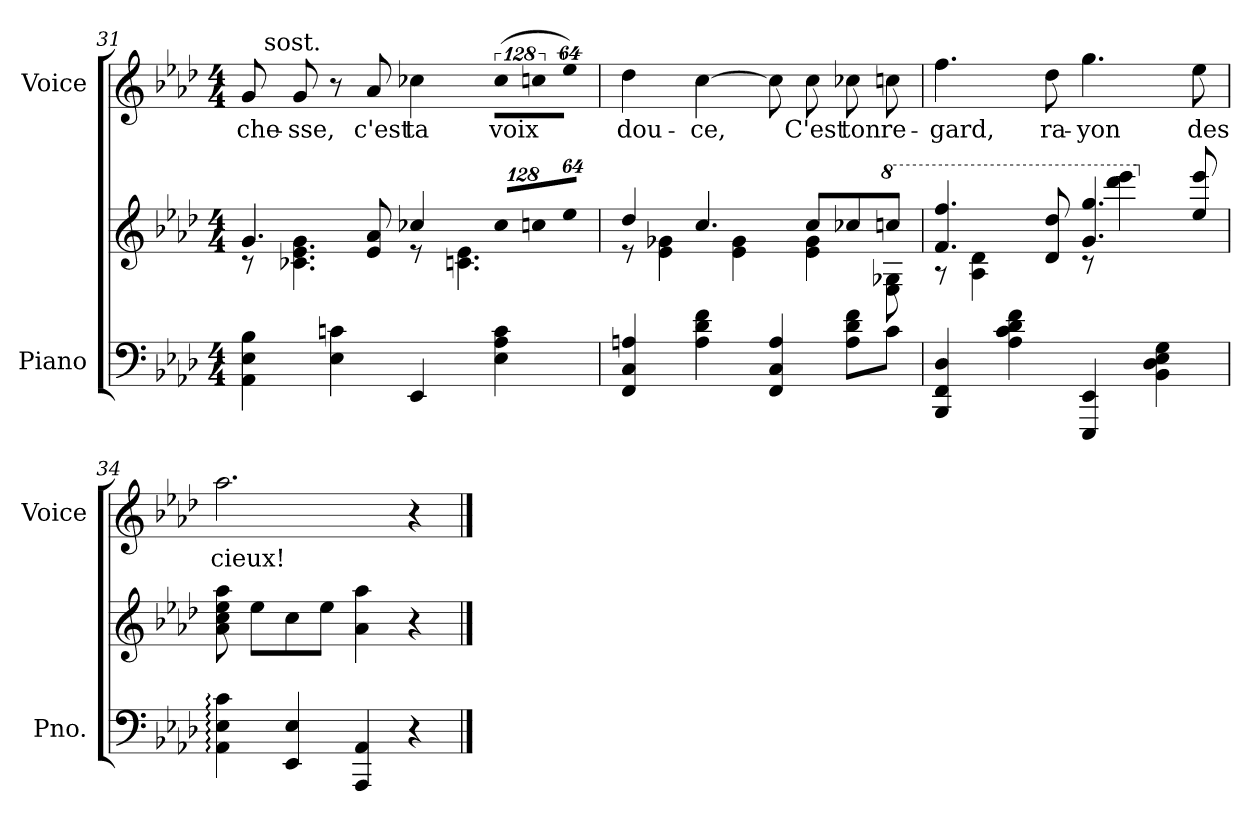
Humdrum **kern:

**kern	**kern	**kern	**text
*part2	*part2	*part1	*part1
*staff3	*staff2	*staff1	*staff1
*I"Piano	*	*I"Voice	*
*I'Pno.	*	*I'Voice	*
*clefF4	*clefG2	*clefG2	*
*k[b-e-a-d-]	*k[b-e-a-d-]	*k[b-e-a-d-]	*
*A-:	*A-:	*A-:	*
*M4/4	*M4/4	*M4/4	*
=31	=31	=31	=31
*	*^	*	*
!	!	!	!	!LO:LY:b:color=#000000
*	*	*	*^	*
4AA-i\ 4E-i 4B-i	4.gi/	8r	8gi/	32ryy	-che-
.	.	.	.	128ryy	.
!	!	!	!	!LO:TX:a:t=sost.	!
.	.	.	.	2ryy	.
!	!	!	!	!	!LO:LY:b:color=#000000
.	.	4.c-Xi\ 4.e-i 4.gi	8gi/	.	-sse,
4E-i\ 4cni	.	.	8r	.	.
!	!	!	!	!	!LO:LY:b:color=#000000
.	8e-i/ 8a-i	.	8a-i/	.	c'est
!	!	!	!	!	!LO:LY:b:color=#000000
4EE-i/	4cc-Xi/	8r	4cc-Xi\	.	ta
.	.	.	.	4ryy	.
.	.	4.cni\ 4.e-i	.	.	.
*	*Xbrackettup	*	*	*	*
!	!LO:N:vis=8	!	!LO:N:vis=8	!	!
!	!	!	!	!	!LO:LY:b:color=#000000
4E-i\ 4A-i 4ci	1024%85cc-i/L	.	(1024%85cc-i\L	.	voix
.	.	.	.	8ryy	.
!	!LO:N:vis=8	!	!LO:N:vis=8	!	!
.	1024%85ccni/	.	1024%85ccni\	.	.
.	.	.	.	16ryy	.
!	!LO:N:vis=8	!	!LO:N:vis=8	!	!
.	512%43ee-i/J	.	512%43ee-i\J)	.	.
.	.	.	.	64.ryy	.
*	*	*	*v	*v	*
!!LO:LB:g=z
=32	=32	=32	=32	=32
*	*	*	*^	*
!	!	!	!	!	!LO:LY:b:color=#000000
*	*	*	*v	*v	*
4FFi/ 4Ci 4Ani	4dd-i/	8r	4dd-i\	dou-
.	.	4e-i\ 4g-Xi	.	.
!	!	!	!	!LO:LY:b:color=#000000
4Ai\ 4d-i 4fi	4.cci/	.	[>4cci\	-ce,
.	.	4e-i\ 4g-i	.	.
4FFi/ 4Ci 4Ai	.	.	8cci\]	.
!	!	!	!	!LO:LY:b:color=#000000
.	8cci/L	4e-i\ 4g-i	8cci\	C'est
!	!	!	!	!LO:LY:b:color=#000000
8Ai\ 8d-i 8fiL	8cc-Xi/	.	8cc-Xi\	ton
*	*8va	*	*	*
!	!	!	!	!LO:LY:b:color=#000000
8ci\J	8cccni/J	8e-i\ 8g-i	8ccni\	re-
=33	=33	=33	=33	=33
!	!	!	!	!LO:LY:b:color=#000000
4BBB-i/ 4FFi 4D-i	4.ffi/ 4.fffi	8r	4.ffi\	-gard,
.	.	4a-i\ 4dd-i	.	.
*X8ba	*	*	*	*
4A-i\ 4ci 4d-i 4fi	.	.	.	.
!	!	!	!	!LO:LY:b:color=#000000
.	8dd-i/ 8ddd-i	8ryy	8dd-i\	ra-
!	!	!	!	!LO:LY:b:color=#000000
4EEE-i/ 4EE-i	4.ggi/ 4.gggi	8r	4.ggi\	-yon
*	*8ba	*	*	*
.	.	4dd-i\ 4ee-i	.	.
4BB-i\ 4D-i 4E-i 4Gi	.	.	.	.
*	*X8va	*	*	*
!	!	!	!	!LO:LY:b:color=#000000
.	8ee-i/ 8eee-i	8ryy	8ee-i\	des
*	*v	*v	*	*
=34	=34	=34	=34
*	*^	*	*
!	!	!	!	!LO:LY:b:color=#000000
*	*v	*v	*	*
4AA-i\: 4E-i: 4ci:	8a-i\ 8cci 8ee-i 8aa-i	2.aa-i\	cieux!
.	8ee-i\L	.	.
4EE-i/ 4E-i	8cci\	.	.
.	8ee-i\J	.	.
4AAA-i/ 4AA-i	4a-i\ 4aa-i	.	.
4r	4r	4r	.
==	==	==	==
*-	*-	*-	*-
